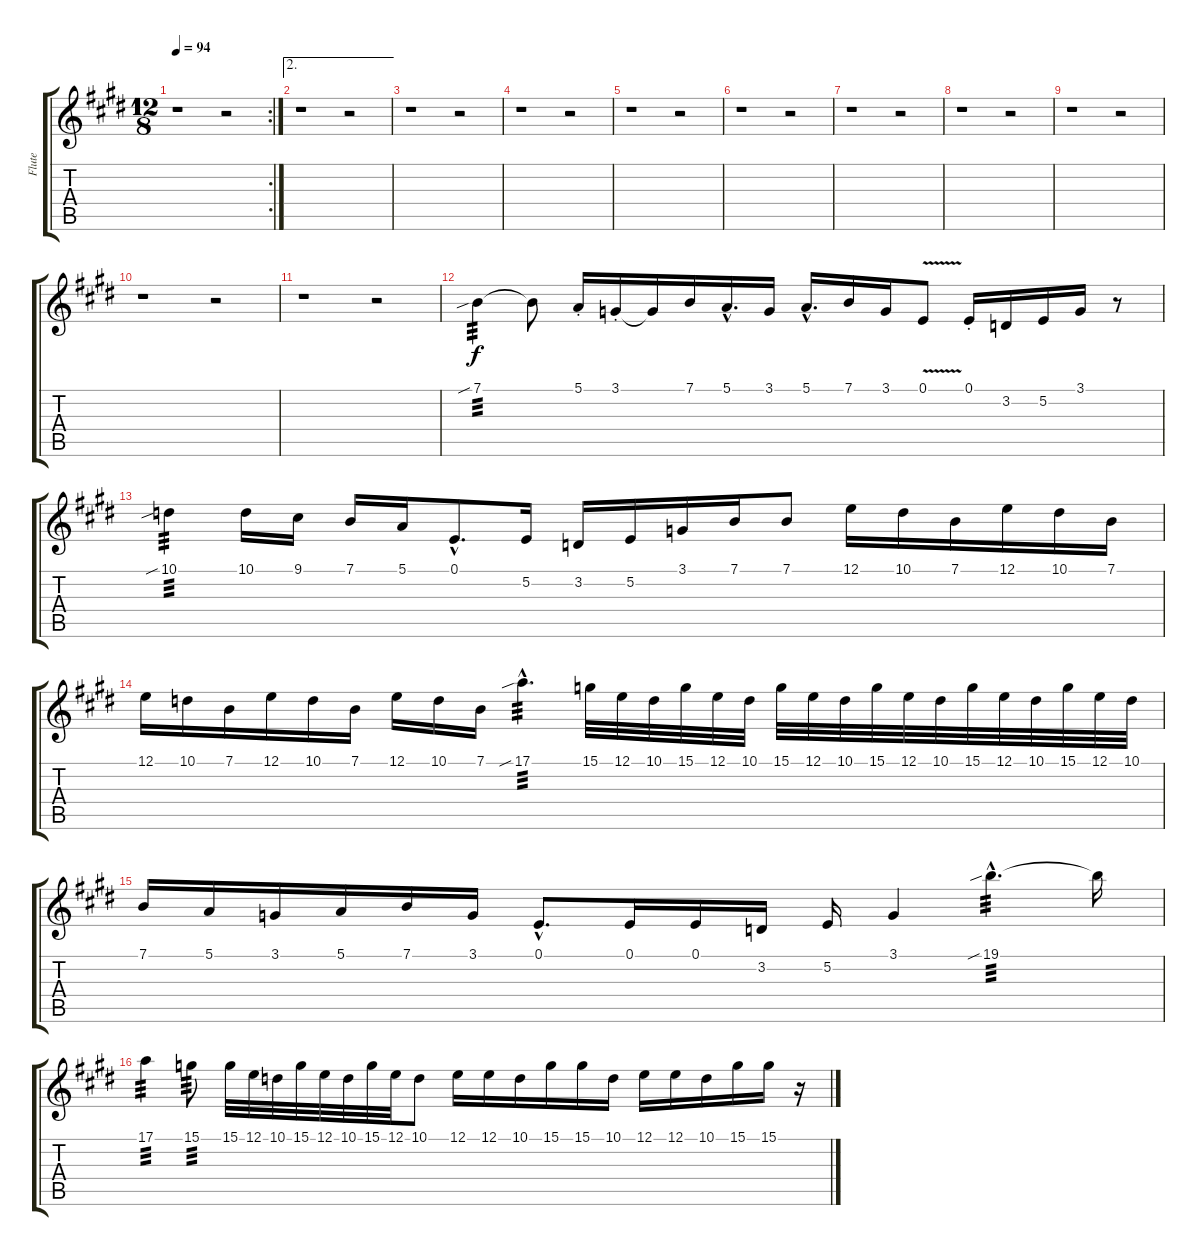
\track ("Flute" "Flute") {instrument flute}
\staff {score tabs}
\tuning (E4 B3 G3 D3 A2 E2) {hide}
\rc 2
\ts (12 8)
\tempo 94
\clef g2
\ks e
r.1{dy f} r.2 |
\ae 2
r.1 r.2 |
r.1 r.2 |
r.1 r.2 |
r.1 r.2 |
r.1 r.2 |
r.1 r.2 |
r.1 r.2 |
r.1 r.2 |
r.1 r.2 |
r.1 r.2 |
7.1{sib}.4{tp 3} 7.1{t}.8 5.1{st}.16 3.1{st}.16 3.1{t}.16 7.1.16 5.1{hac}.16{d} 3.1.16 5.1{hac}.16{d} 7.1.16 3.1.16 0.1{v}.8 0.1{st}.16 3.2.16 5.2.16 3.1.16 r.8 |
10.1{sib}.4{tp 3} 10.1.16 9.1.16 7.1.16 5.1.16 0.1{hac}.8{d} 5.2.16 3.2.16 5.2.16 3.1.16 7.1.16 7.1.8 12.1.16 10.1.16 7.1.16 12.1.16 10.1.16 7.1.16 |
12.1.16 10.1.16 7.1.16 12.1.16 10.1.16 7.1.16 12.1.16 10.1.16 7.1.16 17.1{sib hac}.4{d tp 3} 15.1.32 12.1.32 10.1.32 15.1.32 12.1.32 10.1.32 15.1.32 12.1.32 10.1.32 15.1.32 12.1.32 10.1.32 15.1.32 12.1.32 10.1.32 15.1.32 12.1.32 10.1.32 |
7.1.16 5.1.16 3.1.16 5.1.16 7.1.16 3.1.16 0.1{hac}.8{d} 0.1.16 0.1.16 3.2.16 5.2.16 3.1.4 19.1{sib hac}.4{d tp 3} 19.1{t}.16 |
17.1.4{tp 3} 15.1.8{tp 3} 15.1.32 12.1.32 10.1.32 15.1.32 12.1.32 10.1.32 15.1.32 12.1.32 10.1.8 12.1.16 12.1.16 10.1.16 15.1.16 15.1.16 10.1.16 12.1.16 12.1.16 10.1.16 15.1.16 15.1.16 r.16
